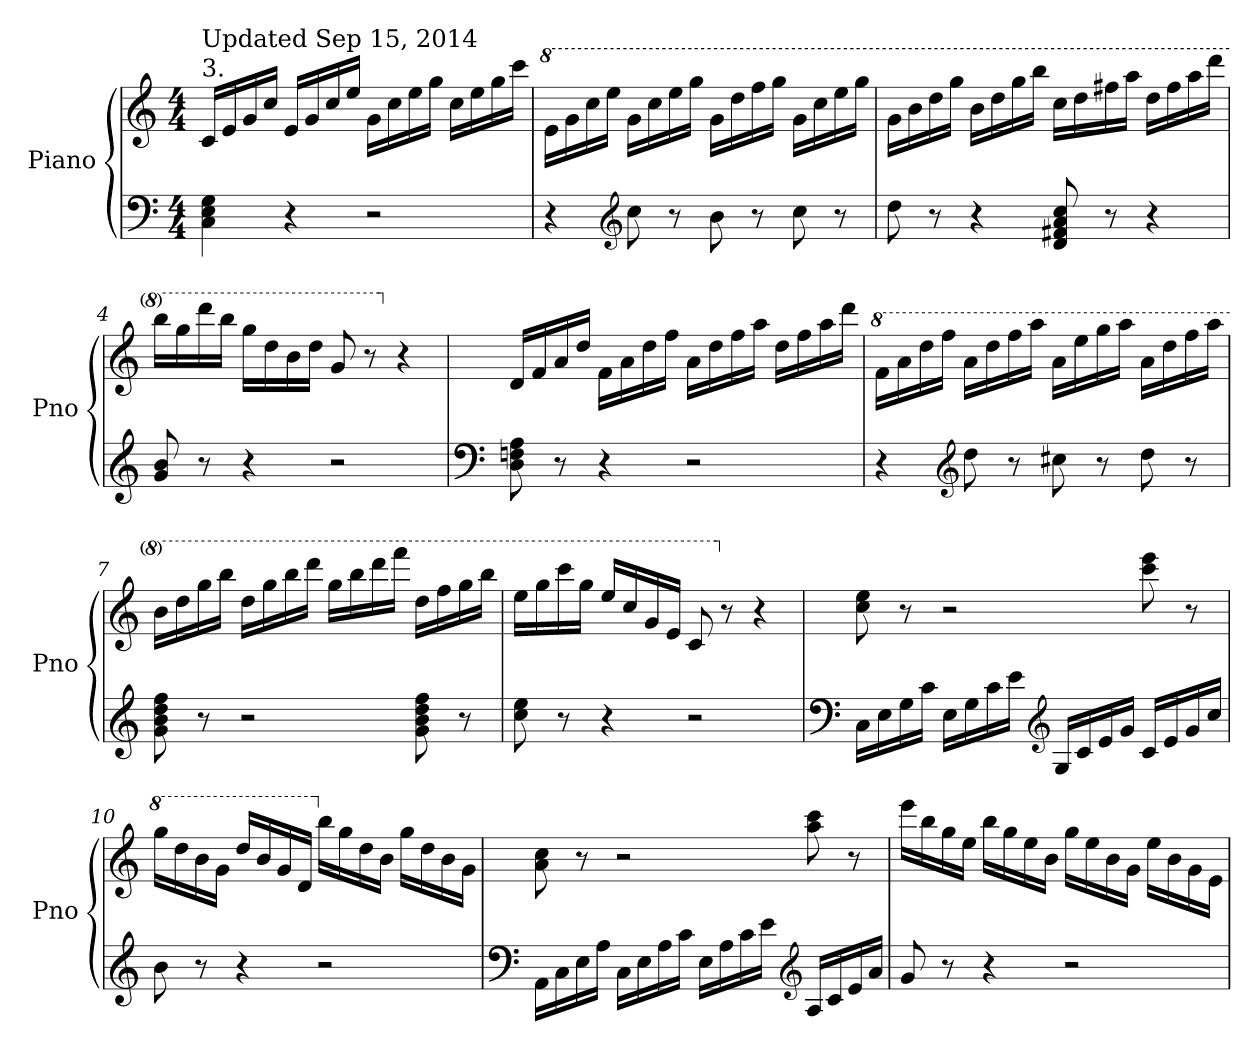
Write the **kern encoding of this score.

**kern	**kern
*part1	*part1
*staff2	*staff1
*I"Piano	*
*I'Pno	*
*clefF4	*clefG2
*k[]	*k[]
*M4/4	*M4/4
=1	=1
!	!LO:TX:a:t=3.
!	!LO:TX:a:t=Updated Sep 15, 2014
4C\<<< 4E\<<< 4G\<<<	16c/LL
.	16e/
.	16g/
.	16cc/JJ
4r	16e/LL
.	16g/
.	16cc/
.	16ee/JJ
2r	16g\LL
.	16cc\
.	16ee\
.	16gg\JJ
.	16cc\LL
.	16ee\
.	16gg\
.	16ccc\JJ
=2	=2
*	*8va
4r	16ee\LL
.	16gg\
.	16ccc\
.	16eee\JJ
*clefG2	*
8cc<\	16gg\LL
.	16ccc\
8r	16eee\
.	16ggg\JJ
8b<\	16gg\LL
.	16ddd\
8r	16fff\
.	16ggg\JJ
8cc<\	16gg\LL
.	16ccc\
8r	16eee\
.	16ggg\JJ
!!LO:LB:g=z
=3	=3
8dd<\	16gg\LL
.	16bb\
8r	16ddd\
.	16ggg\JJ
4r	16bb\LL
.	16ddd\
.	16ggg\
.	16bbb\JJ
8d/<<<< 8f#X/<<<< 8a/<<<< 8cc/<<<<	16ccc\LL
.	16ddd\
8r	16fff#X\
.	16aaa\JJ
4r	16ddd\LL
.	16fff#\
.	16aaa\
.	16dddd\JJ
=4	=4
8g/<< 8b/<<	16bbb\LL
.	16ggg\
8r	16dddd\
.	16bbb\JJ
4r	16ggg\LL
.	16ddd\
.	16bb\
.	16ddd\JJ
2r	8gg/
.	8r
*	*X8va
.	4r
=5	=5
*clefF4	*
8D\<<< 8Fn\<<< 8A\<<<	16d/LL
.	16f/
8r	16a/
.	16dd/JJ
4r	16f\LL
.	16a\
.	16dd\
.	16ff\JJ
2r	16a\LL
.	16dd\
.	16ff\
.	16aa\JJ
.	16dd\LL
.	16ff\
.	16aa\
.	16ddd\JJ
!!LO:LB:g=z
=6	=6
*	*8va
4r	16ff\LL
.	16aa\
.	16ddd\
.	16fff\JJ
*clefG2	*
8dd<\	16aa\LL
.	16ddd\
8r	16fff\
.	16aaa\JJ
8cc#X<\	16aa\LL
.	16eee\
8r	16ggg\
.	16aaa\JJ
8dd<\	16aa\LL
.	16ddd\
8r	16fff\
.	16aaa\JJ
=7	=7
8g\<<<< 8b\<<<< 8dd\<<<< 8ff\<<<<	16bb\LL
.	16ddd\
8r	16ggg\
.	16bbb\JJ
2r	16ddd\LL
.	16ggg\
.	16bbb\
.	16dddd\JJ
.	16ggg\LL
.	16bbb\
.	16dddd\
.	16ffff\JJ
8g\<<<< 8b\<<<< 8dd\<<<< 8ff\<<<<	16ddd\LL
.	16fff\
8r	16ggg\
.	16bbb\JJ
=8	=8
8cc\<< 8ee\<<	16eee\LL
.	16ggg\
8r	16cccc\
.	16ggg\JJ
4r	16eee/LL
.	16ccc/
.	16gg/
.	16ee/JJ
2r	8cc/
*	*X8va
.	8r
.	4r
=9	=9
*clefF4	*
16C<\LL	8cc\ 8ee\
16E<\	.
16G<\	8r
16c<\JJ	.
16E<\LL	2r
16G<\	.
16c<\	.
16e<\JJ	.
*clefG2	*
16G</LL	.
16c</	.
16e</	.
16g</JJ	.
16c</LL	8ccc\ 8eee\
16e</	.
16g</	8r
16cc</JJ	.
!!LO:LB:g=z
=10	=10
*	*8va
8b<\	16ggg\LL
.	16ddd\
8r	16bb\
.	16gg\JJ
4r	16ddd/LL
.	16bb/
.	16gg/
.	16dd/JJ
*	*X8va
2r	16bb\LL
.	16gg\
.	16dd\
.	16b\JJ
.	16gg\LL
.	16dd\
.	16b\
.	16g\JJ
=11	=11
*clefF4	*
16AA<\LL	8a\ 8cc\
16C<\	.
16E<\	8r
16A<\JJ	.
16C<\LL	2r
16E<\	.
16A<\	.
16c<\JJ	.
16E<\LL	.
16A<\	.
16c<\	.
16e<\JJ	.
*clefG2	*
16A</LL	8aa\ 8ccc\
16c</	.
16e</	8r
16a</JJ	.
=12	=12
8g</	16eee\LL
.	16bb\
8r	16gg\
.	16ee\JJ
4r	16bb\LL
.	16gg\
.	16ee\
.	16b\JJ
2r	16gg\LL
.	16ee\
.	16b\
.	16g\JJ
.	16ee\LL
.	16b\
.	16g\
.	16e\JJ
=	=
*-	*-
